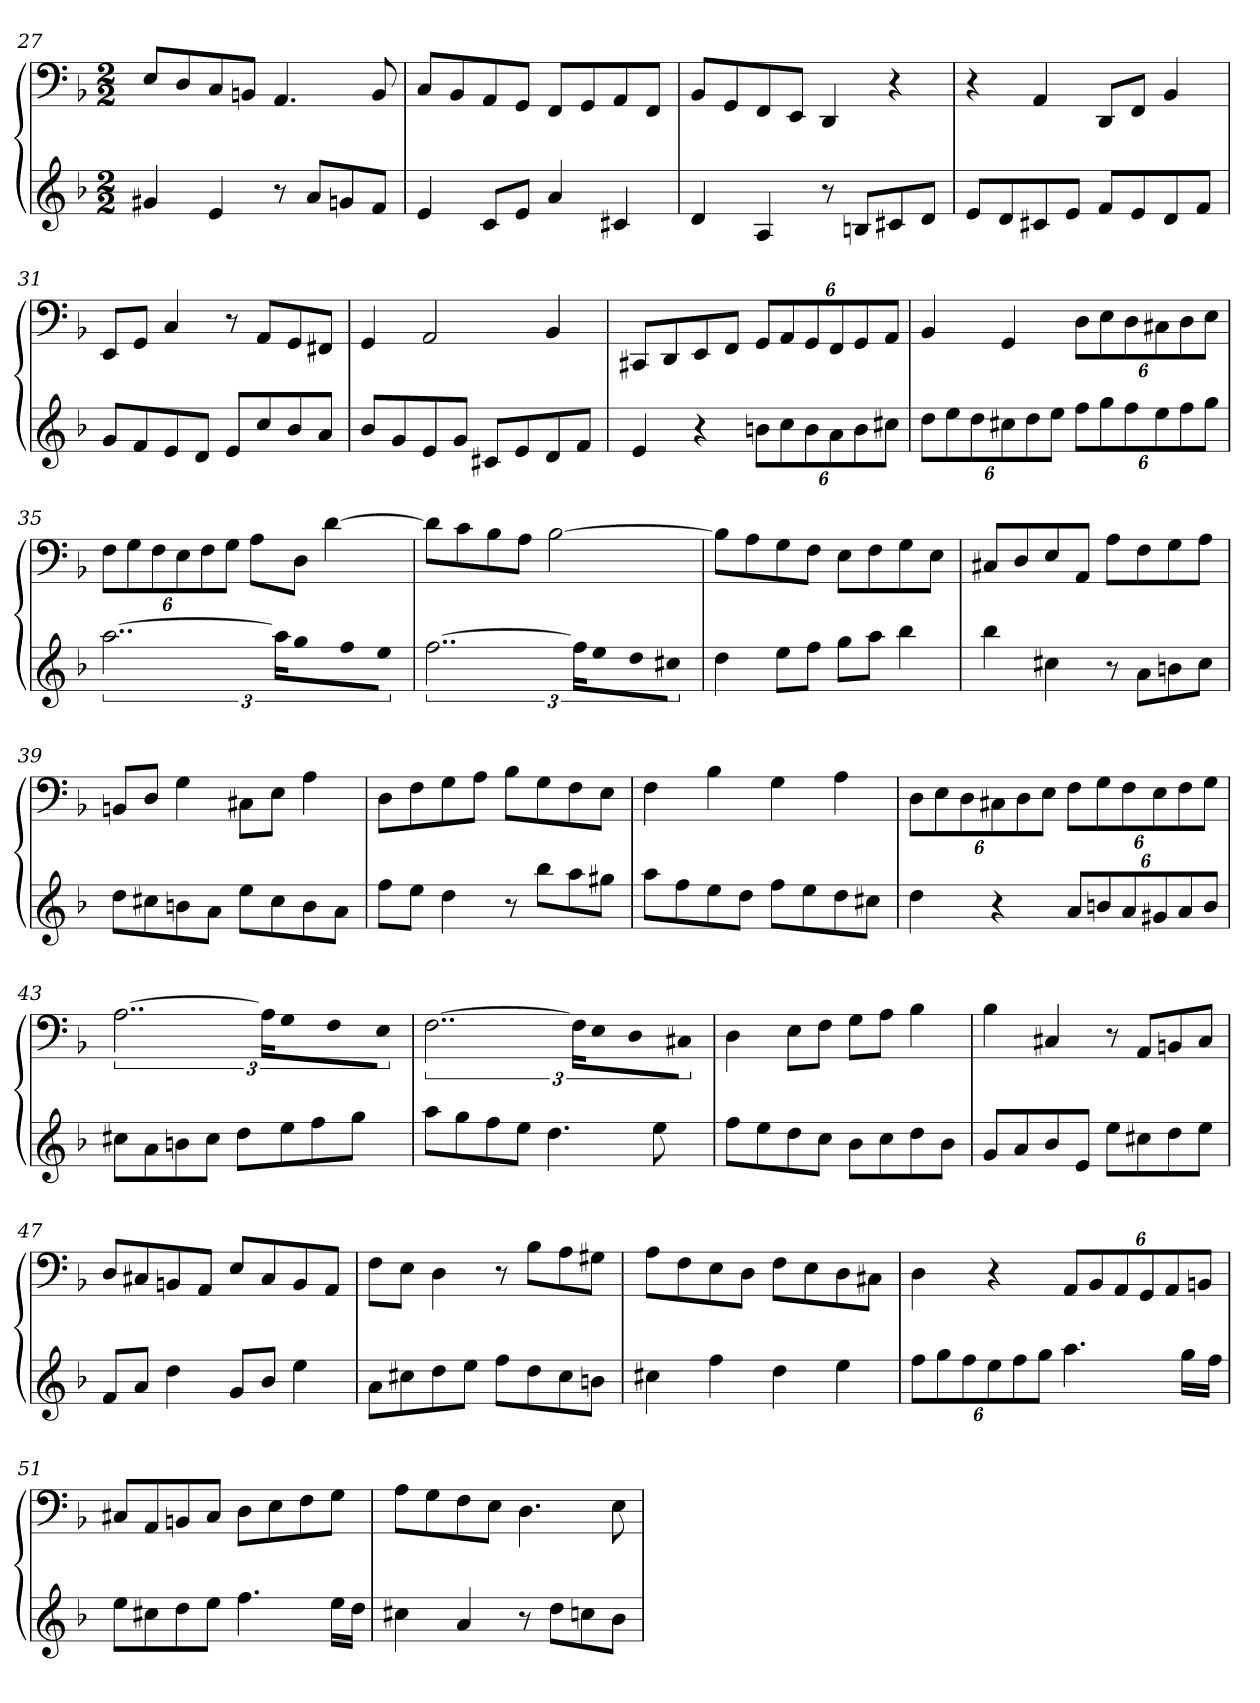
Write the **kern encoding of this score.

**kern	**kern
*part1	*part1
*staff2	*staff1
*k[b-]	*k[b-]
*d:	*d:
*M2/2	*M2/2
=27	=27
4g#X	8EL
.	8D
4e	8C
.	8BBnJ
8r	4.AA
8aL	.
8gn	.
8fJ	8BB
=28	=28
4e	8CL
.	8BB-
8cL	8AA
8eJ	8GGJ
4a	8FFL
.	8GG
4c#X	8AA
.	8FFJ
=29	=29
4d	8BB-L
.	8GG
4A	8FF
.	8EEJ
8r	4DD
8BnL	.
8c#X	4r
8dJ	.
=30	=30
8eL	4r
8d	.
8c#X	4AA
8eJ	.
8fL	8DDL
8e	8FFJ
8d	4BB-
8fJ	.
=31	=31
8gL	8EEL
8f	8GGJ
8e	4C
8dJ	.
8eL	8r
8cc	8AAL
8b-	8GG
8aJ	8FF#XJ
=32	=32
8b-L	4GG
8g	.
8e	2AA
8gJ	.
8c#XL	.
8e	.
8d	4BB-
8fJ	.
=33	=33
4e	8CC#XL
.	8DD
4r	8EE
.	8FFJ
12bnL	12GGL
12cc	12AA
12b	12GG
12a	12FF
12b	12GG
12cc#XJ	12AAJ
=34	=34
12ddL	4BB-
12ee	.
12dd	.
12cc#X	4GG
12dd	.
12eeJ	.
12ffL	12DL
12gg	12E
12ff	12D
12ee	12C#X
12ff	12D
12ggJ	12EJ
=35	=35
[3..aa	12FL
.	12G
.	12F
.	12E
.	12F
.	12GJ
.	8AL
24aaKL]	.
8gg	8DJ
8ff	[4d
8eeJ	.
=36	=36
[3..ff	8dL]
.	8c
.	8B-
.	8AJ
.	[2B-
24ffKL]	.
8ee	.
8dd	.
8cc#XJ	.
=37	=37
4dd	8B-L]
.	8A
8eeL	8G
8ffJ	8FJ
8ggL	8EL
8aaJ	8F
4bb-	8G
.	8EJ
=38	=38
4bb-	8C#XL
.	8D
4cc#X	8E
.	8AAJ
8r	8AL
8aL	8F
8bn	8G
8cc#J	8AJ
=39	=39
8ddL	8BBnL
8cc#X	8DJ
8bn	4G
8aJ	.
8eeL	8C#XL
8cc#	8EJ
8b	4A
8aJ	.
=40	=40
8ffL	8DL
8eeJ	8F
4dd	8G
.	8AJ
8r	8B-L
8bb-L	8G
8aa	8F
8gg#XJ	8EJ
=41	=41
8aaL	4F
8ff	.
8ee	4B-
8ddJ	.
8ffL	4G
8ee	.
8dd	4A
8cc#XJ	.
=42	=42
4dd	12DL
.	12E
.	12D
4r	12C#X
.	12D
.	12EJ
12aL	12FL
12bn	12G
12a	12F
12g#X	12E
12a	12F
12bJ	12GJ
=43	=43
8cc#XL	[3..A
8a	.
8bn	.
8cc#J	.
8ddL	.
.	24AKL]
8ee	8G
8ff	8F
8ggJ	8EJ
=44	=44
8aaL	[3..F
8gg	.
8ff	.
8eeJ	.
4.dd	.
.	24FKL]
.	8E
.	8D
8ee	8C#XJ
=45	=45
8ffL	4D
8ee	.
8dd	8EL
8ccJ	8FJ
8b-L	8GL
8cc	8AJ
8dd	4B-
8b-J	.
=46	=46
8gL	4B-
8a	.
8b-	4C#X
8eJ	.
8eeL	8r
8cc#X	8AAL
8dd	8BBn
8eeJ	8C#J
=47	=47
8fL	8DL
8aJ	8C#X
4dd	8BBn
.	8AAJ
8gL	8EL
8b-J	8C#
4ee	8BB
.	8AAJ
=48	=48
8aL	8FL
8cc#X	8EJ
8dd	4D
8eeJ	.
8ffL	8r
8dd	8B-L
8cc#	8A
8bnJ	8G#XJ
=49	=49
4cc#X	8AL
.	8F
4ff	8E
.	8DJ
4dd	8FL
.	8E
4ee	8D
.	8C#XJ
=50	=50
12ffL	4D
12gg	.
12ff	.
12ee	4r
12ff	.
12ggJ	.
4.aa	12AAL
.	12BB-
.	12AA
.	12GG
.	12AA
16ggLL	.
.	12BBnJ
16ffJJ	.
=51	=51
8eeL	8C#XL
8cc#X	8AA
8dd	8BBn
8eeJ	8C#J
4.ff	8DL
.	8E
.	8F
16eeLL	8GJ
16ddJJ	.
=52	=52
4cc#X	8AL
.	8G
4a	8F
.	8EJ
8r	4.D
8ddL	.
8ccn	.
8b-J	8E
=	=
*-	*-
